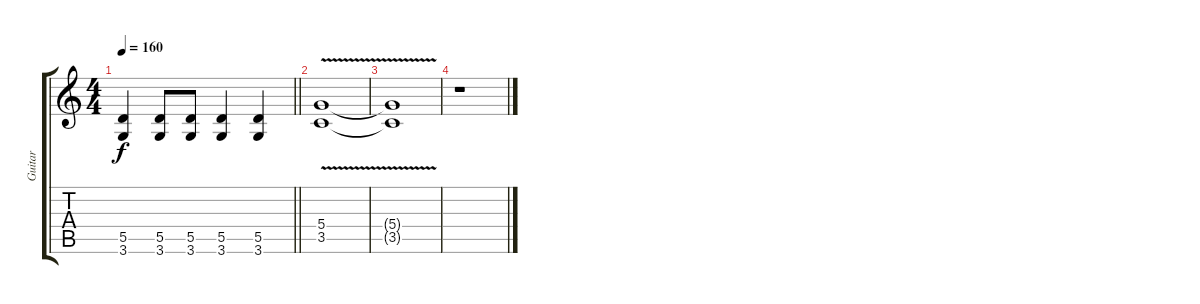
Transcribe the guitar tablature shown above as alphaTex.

\track ("Guitar" "Guitar") {instrument distortionguitar}
\staff {score tabs}
\tuning (E4 B3 G3 D3 A2 E2) {hide}
\ts (4 4)
\tempo 160
\clef g2
\barLineRight lightlight
\ks c
(5.5 3.6).4{dy f} (5.5 3.6).8 (5.5 3.6).8 (5.5 3.6).4 (5.5 3.6).4 |
(5.4{v} 3.5{v}).1 |
(5.4{t} 3.5{t}).1 |
r.1
